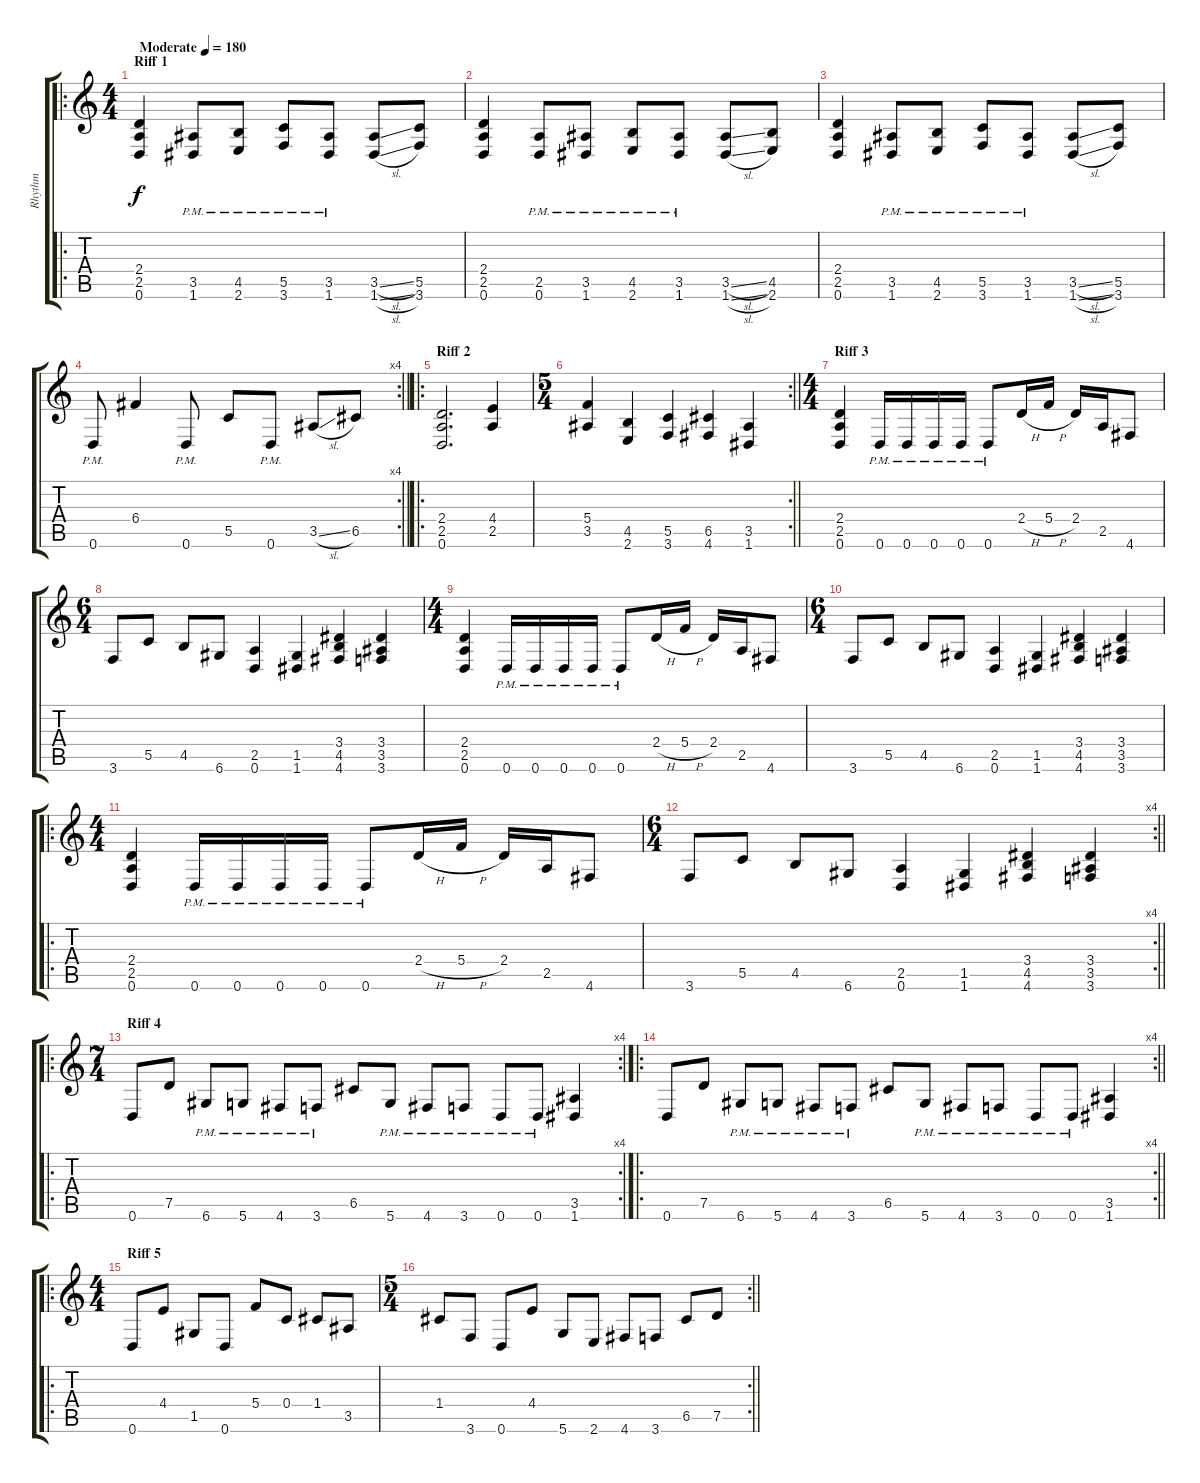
\track ("Rhythm" "Rhythm") {instrument distortionguitar}
\staff {score tabs}
\tuning (D4 A3 F3 C3 G2 D2) {hide}
\ro
\ts (4 4)
\section ("" "Riff 1")
\tempo (180 "Moderate")
\clef g2
\ks c
(2.4 2.5 0.6).4{dy f instrument distortionguitar} (3.5{pm} 1.6{pm}).8 (4.5{pm} 2.6{pm}).8 (5.5{pm} 3.6{pm}).8 (3.5{pm} 1.6{pm}).8 (3.5{sl} 1.6{sl}).8 (5.5 3.6).8 |
(2.4 2.5 0.6).4 (2.5{pm} 0.6{pm}).8 (3.5{pm} 1.6{pm}).8 (4.5{pm} 2.6{pm}).8 (3.5{pm} 1.6{pm}).8 (3.5{sl} 1.6{sl}).8 (4.5 2.6).8 |
(2.4 2.5 0.6).4 (3.5{pm} 1.6{pm}).8 (4.5{pm} 2.6{pm}).8 (5.5{pm} 3.6{pm}).8 (3.5{pm} 1.6{pm}).8 (3.5{sl} 1.6{sl}).8 (5.5 3.6).8 |
\rc 4
\barLineRight lightlight
0.6{pm}.8 6.4.4 0.6{pm}.8 5.5.8 0.6{pm}.8 3.5{sl}.8 6.5.8 |
\ro
\section ("" "Riff 2")
(2.4 2.5 0.6).2{d} (4.4 2.5).4 |
\rc 2
\ts (5 4)
\barLineRight lightlight
(5.4 3.5).4 (4.5 2.6).4 (5.5 3.6).4 (6.5 4.6).4 (3.5 1.6).4 |
\ts (4 4)
\section ("" "Riff 3")
(2.4 2.5 0.6).4 0.6{pm}.16 0.6{pm}.16 0.6{pm}.16 0.6{pm}.16 0.6{pm}.8 2.4{h}.16 5.4{h}.16 2.4.16 2.5.16 4.6.8 |
\ts (6 4)
3.6.8 5.5.8 4.5.8 6.6.8 (2.5 0.6).4 (1.5 1.6).4 (3.4 4.5 4.6).4 (3.4 3.5 3.6).4 |
\ts (4 4)
(2.4 2.5 0.6).4 0.6{pm}.16 0.6{pm}.16 0.6{pm}.16 0.6{pm}.16 0.6{pm}.8 2.4{h}.16 5.4{h}.16 2.4.16 2.5.16 4.6.8 |
\ts (6 4)
3.6.8 5.5.8 4.5.8 6.6.8 (2.5 0.6).4 (1.5 1.6).4 (3.4 4.5 4.6).4 (3.4 3.5 3.6).4 |
\ro
\ts (4 4)
(2.4 2.5 0.6).4 0.6{pm}.16 0.6{pm}.16 0.6{pm}.16 0.6{pm}.16 0.6{pm}.8 2.4{h}.16 5.4{h}.16 2.4.16 2.5.16 4.6.8 |
\rc 4
\ts (6 4)
\barLineRight lightlight
3.6.8 5.5.8 4.5.8 6.6.8 (2.5 0.6).4 (1.5 1.6).4 (3.4 4.5 4.6).4 (3.4 3.5 3.6).4 |
\ro
\rc 4
\ts (7 4)
\section ("" "Riff 4")
0.6.8 7.5.8 6.6{pm}.8 5.6{pm}.8 4.6{pm}.8 3.6{pm}.8 6.5.8 5.6{pm}.8 4.6{pm}.8 3.6{pm}.8 0.6{pm}.8 0.6{pm}.8 (3.5 1.6).4 |
\ro
\rc 4
\barLineRight lightlight
0.6.8 7.5.8 6.6{pm}.8 5.6{pm}.8 4.6{pm}.8 3.6{pm}.8 6.5.8 5.6{pm}.8 4.6{pm}.8 3.6{pm}.8 0.6{pm}.8 0.6{pm}.8 (3.5 1.6).4 |
\ro
\ts (4 4)
\section ("" "Riff 5")
0.6.8 4.4.8 1.5.8 0.6.8 5.4.8 0.4.8 1.4.8 3.5.8 |
\rc 2
\ts (5 4)
\barLineRight lightlight
1.4.8 3.6.8 0.6.8 4.4.8 5.6.8 2.6.8 4.6.8 3.6.8 6.5.8 7.5.8
